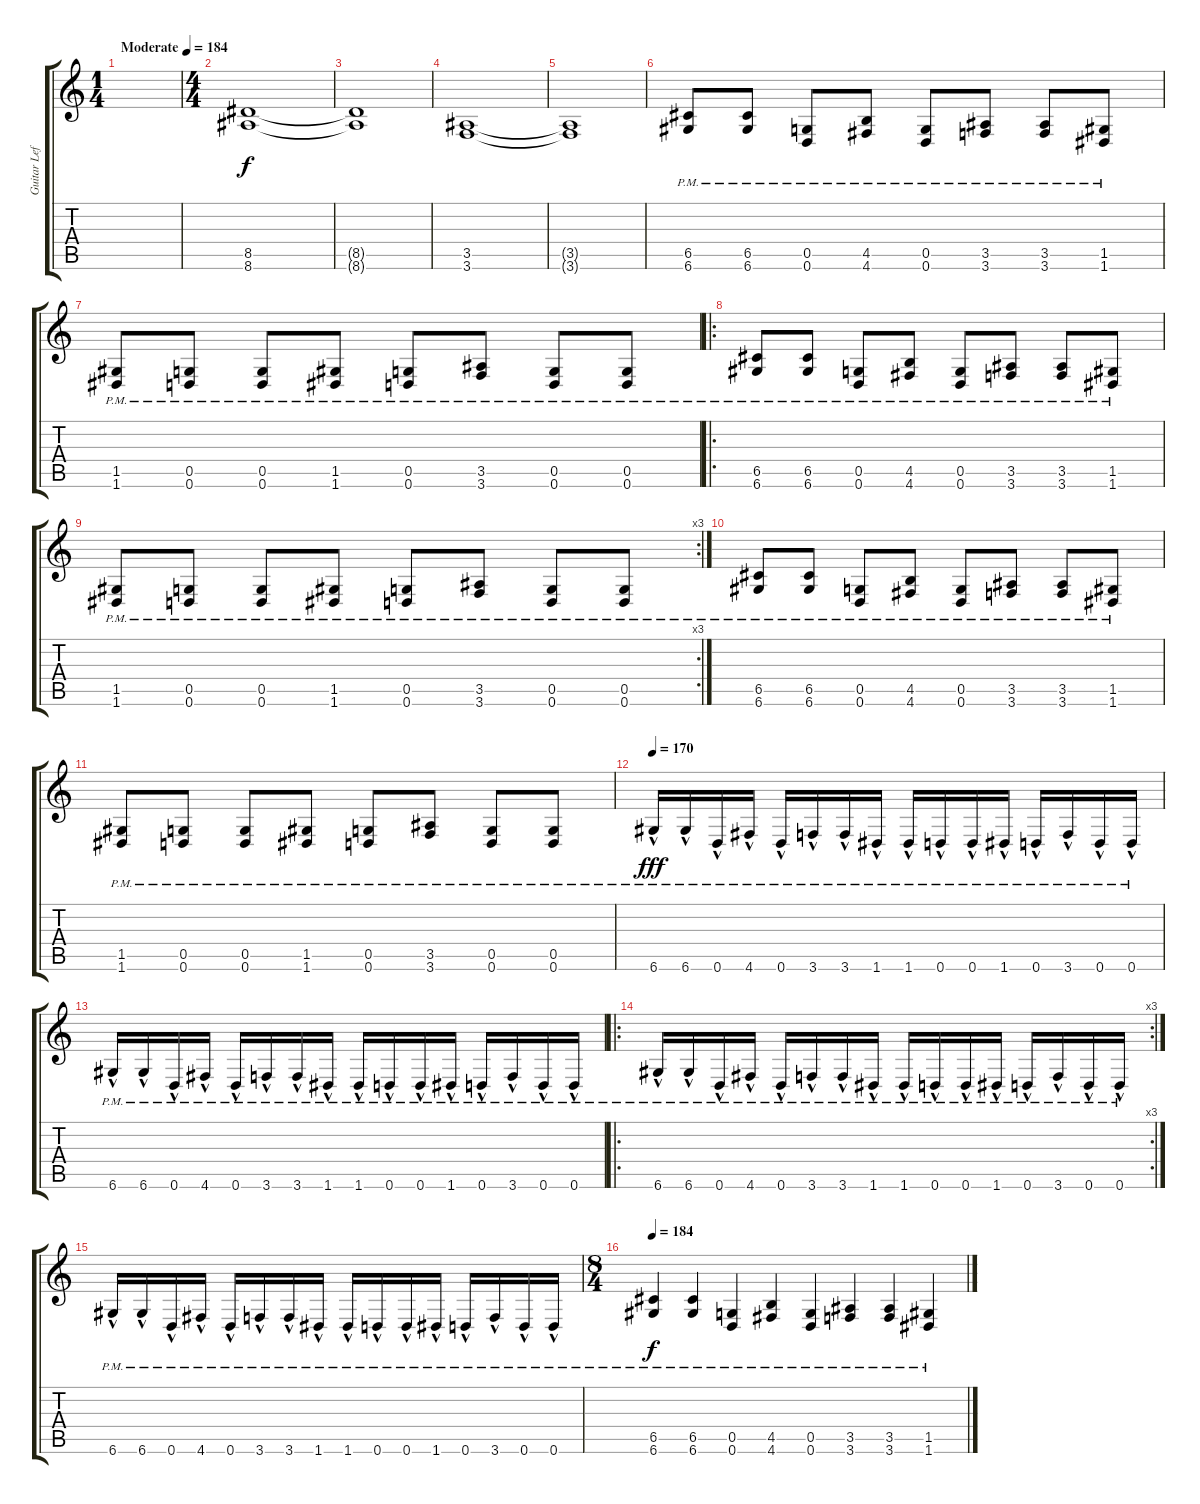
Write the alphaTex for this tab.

\track ("Guitar Left" "Guitar Lef") {instrument distortionguitar}
\staff {score tabs}
\tuning (D4 A3 F3 C3 G2 D2) {hide}
\ts (1 4)
\tempo (184 "Moderate")
\clef g2
\ks c
|
\ts (4 4)
(8.5 8.6).1 |
(8.5{t} 8.6{t}).1 |
(3.5 3.6).1 |
(3.5{t} 3.6{t}).1 |
(6.5{pm} 6.6{pm}).8 (6.5{pm} 6.6{pm}).8 (0.5{pm} 0.6{pm}).8 (4.5{pm} 4.6{pm}).8 (0.5{pm} 0.6{pm}).8 (3.5{pm} 3.6{pm}).8 (3.5{pm} 3.6{pm}).8 (1.5{pm} 1.6{pm}).8 |
(1.5{pm} 1.6{pm}).8 (0.5{pm} 0.6{pm}).8 (0.5{pm} 0.6{pm}).8 (1.5{pm} 1.6{pm}).8 (0.5{pm} 0.6{pm}).8 (3.5{pm} 3.6{pm}).8 (0.5{pm} 0.6{pm}).8 (0.5{pm} 0.6{pm}).8 |
\ro
(6.5{pm} 6.6{pm}).8 (6.5{pm} 6.6{pm}).8 (0.5{pm} 0.6{pm}).8 (4.5{pm} 4.6{pm}).8 (0.5{pm} 0.6{pm}).8 (3.5{pm} 3.6{pm}).8 (3.5{pm} 3.6{pm}).8 (1.5{pm} 1.6{pm}).8 |
\rc 3
(1.5{pm} 1.6{pm}).8 (0.5{pm} 0.6{pm}).8 (0.5{pm} 0.6{pm}).8 (1.5{pm} 1.6{pm}).8 (0.5{pm} 0.6{pm}).8 (3.5{pm} 3.6{pm}).8 (0.5{pm} 0.6{pm}).8 (0.5{pm} 0.6{pm}).8 |
(6.5{pm} 6.6{pm}).8 (6.5{pm} 6.6{pm}).8 (0.5{pm} 0.6{pm}).8 (4.5{pm} 4.6{pm}).8 (0.5{pm} 0.6{pm}).8 (3.5{pm} 3.6{pm}).8 (3.5{pm} 3.6{pm}).8 (1.5{pm} 1.6{pm}).8 |
(1.5{pm} 1.6{pm}).8 (0.5{pm} 0.6{pm}).8 (0.5{pm} 0.6{pm}).8 (1.5{pm} 1.6{pm}).8 (0.5{pm} 0.6{pm}).8 (3.5{pm} 3.6{pm}).8 (0.5{pm} 0.6{pm}).8 (0.5{pm} 0.6{pm}).8 |
\tempo 170
6.6{hac pm}.16{dy fff} 6.6{hac pm}.16 0.6{hac pm}.16 4.6{hac pm}.16 0.6{hac pm}.16 3.6{hac pm}.16 3.6{hac pm}.16 1.6{hac pm}.16 1.6{hac pm}.16 0.6{hac pm}.16 0.6{hac pm}.16 1.6{hac pm}.16 0.6{hac pm}.16 3.6{hac pm}.16 0.6{hac pm}.16 0.6{hac pm}.16 |
6.6{hac pm}.16 6.6{hac pm}.16 0.6{hac pm}.16 4.6{hac pm}.16 0.6{hac pm}.16 3.6{hac pm}.16 3.6{hac pm}.16 1.6{hac pm}.16 1.6{hac pm}.16 0.6{hac pm}.16 0.6{hac pm}.16 1.6{hac pm}.16 0.6{hac pm}.16 3.6{hac pm}.16 0.6{hac pm}.16 0.6{hac pm}.16 |
\ro
\rc 3
6.6{hac pm}.16 6.6{hac pm}.16 0.6{hac pm}.16 4.6{hac pm}.16 0.6{hac pm}.16 3.6{hac pm}.16 3.6{hac pm}.16 1.6{hac pm}.16 1.6{hac pm}.16 0.6{hac pm}.16 0.6{hac pm}.16 1.6{hac pm}.16 0.6{hac pm}.16 3.6{hac pm}.16 0.6{hac pm}.16 0.6{hac pm}.16 |
6.6{hac pm}.16 6.6{hac pm}.16 0.6{hac pm}.16 4.6{hac pm}.16 0.6{hac pm}.16 3.6{hac pm}.16 3.6{hac pm}.16 1.6{hac pm}.16 1.6{hac pm}.16 0.6{hac pm}.16 0.6{hac pm}.16 1.6{hac pm}.16 0.6{hac pm}.16 3.6{hac pm}.16 0.6{hac pm}.16 0.6{hac pm}.16 |
\ts (8 4)
\tempo 184
(6.5{pm} 6.6{pm}).4{dy f} (6.5{pm} 6.6{pm}).4 (0.5{pm} 0.6{pm}).4 (4.5{pm} 4.6{pm}).4 (0.5{pm} 0.6{pm}).4 (3.5{pm} 3.6{pm}).4 (3.5{pm} 3.6{pm}).4 (1.5{pm} 1.6{pm}).4
